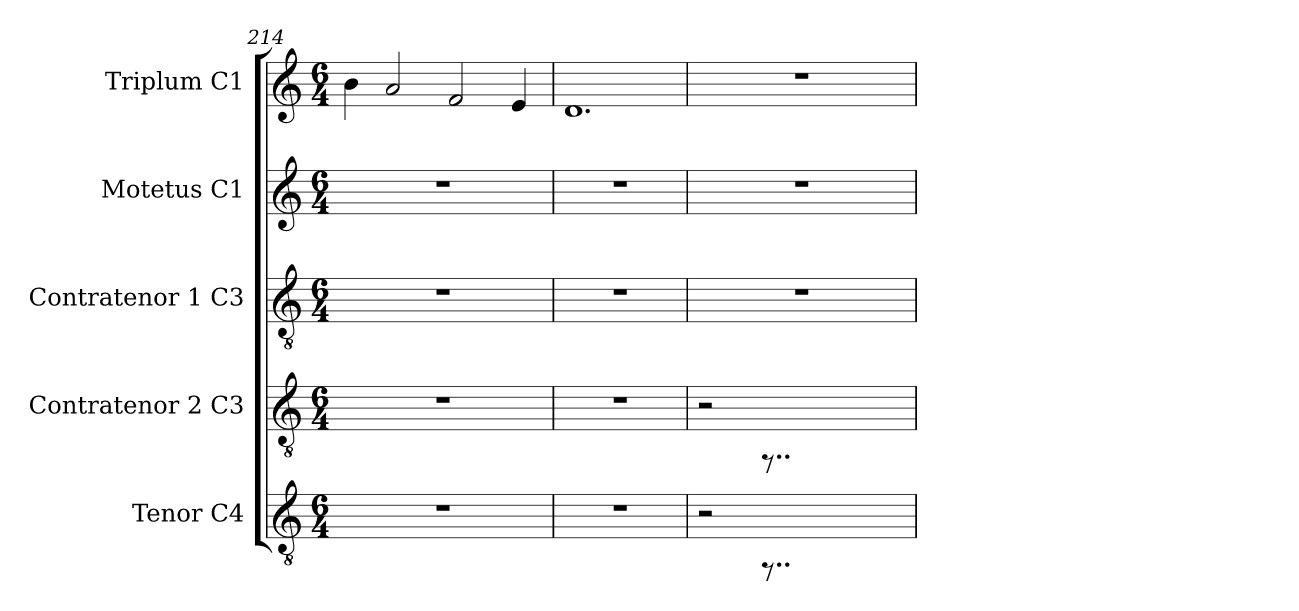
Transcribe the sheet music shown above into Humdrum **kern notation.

**kern	**kern	**kern	**kern	**kern	**text
*part5	*part4	*part3	*part2	*part1	*part1
*staff5	*staff4	*staff3	*staff2	*staff1	*staff1
*I"Tenor  C4	*I"Contratenor 2  C3	*I"Contratenor 1  C3	*I"Motetus  C1	*I"Triplum  C1	*
*I'T	*I'Ct2	*I'Ct1	*I'Mot	*I'Tr	*
*clefGv2	*clefGv2	*clefGv2	*clefG2	*clefG2	*
*k[]	*k[]	*k[]	*k[]	*k[]	*
*C:	*C:	*C:	*C:	*C:	*
*M6/4	*M6/4	*M6/4	*M6/4	*M6/4	*
=214	=214	=214	=214	=214	=214
!	!	!	!	!	!LO:LY:b:cj
1.r	1.r	1.r	1.r	4b\	.
!	!	!	!	!	!LO:LY:b:cj
.	.	.	.	2a/	.
!	!	!	!	!	!LO:LY:b:cj
.	.	.	.	2f/	.
!	!	!	!	!	!LO:LY:b:cj
.	.	.	.	4e/	.
=215	=215	=215	=215	=215	=215
!	!	!	!	!	!LO:LY:b:cj
1.r	1.r	1.r	1.r	1.d	.
=216	=216	=216	=216	=216	=216
2r	2r	1.r	1.r	1.r	.
8..rFF	8..rFF	.	.	.	.
2ryy	2ryy	.	.	.	.
4ryy	4ryy	.	.	.	.
32ryy	32ryy	.	.	.	.
=	=	=	=	=	=
*-	*-	*-	*-	*-	*-
